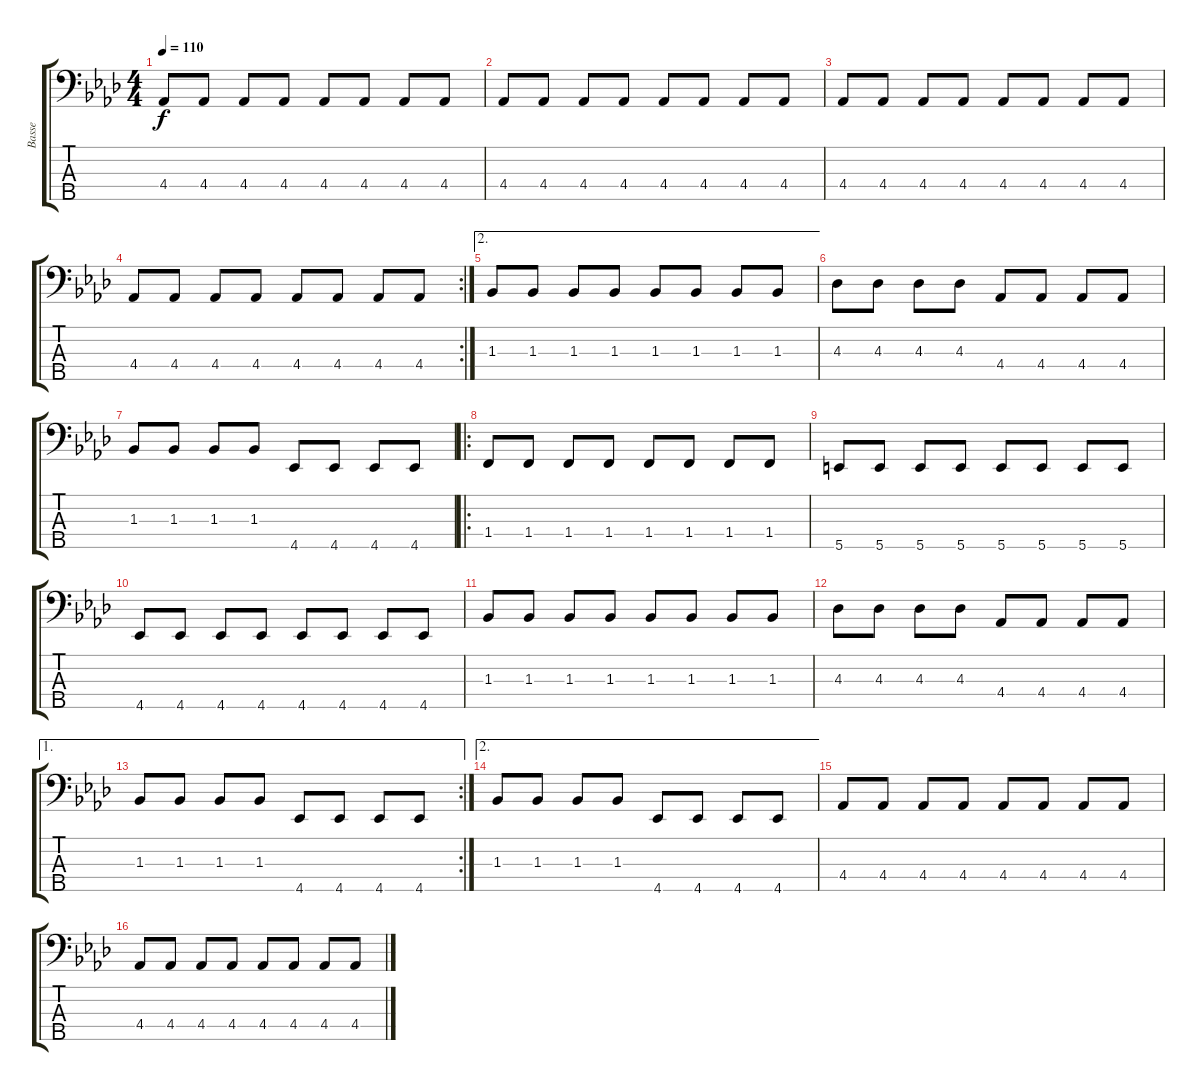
\track ("Basse" "Basse") {instrument electricbassfinger}
\staff {score tabs}
\tuning (G2 D2 A1 E1 B0) {hide}
\ts (4 4)
\tempo 110
\clef f4
\ks ab
4.4.8{dy f} 4.4.8 4.4.8 4.4.8 4.4.8 4.4.8 4.4.8 4.4.8 |
4.4.8 4.4.8 4.4.8 4.4.8 4.4.8 4.4.8 4.4.8 4.4.8 |
4.4.8 4.4.8 4.4.8 4.4.8 4.4.8 4.4.8 4.4.8 4.4.8 |
\rc 2
4.4.8 4.4.8 4.4.8 4.4.8 4.4.8 4.4.8 4.4.8 4.4.8 |
\ae 2
1.3.8 1.3.8 1.3.8 1.3.8 1.3.8 1.3.8 1.3.8 1.3.8 |
4.3.8 4.3.8 4.3.8 4.3.8 4.4.8 4.4.8 4.4.8 4.4.8 |
1.3.8 1.3.8 1.3.8 1.3.8 4.5.8 4.5.8 4.5.8 4.5.8 |
\ro
1.4.8 1.4.8 1.4.8 1.4.8 1.4.8 1.4.8 1.4.8 1.4.8 |
5.5.8 5.5.8 5.5.8 5.5.8 5.5.8 5.5.8 5.5.8 5.5.8 |
4.5.8 4.5.8 4.5.8 4.5.8 4.5.8 4.5.8 4.5.8 4.5.8 |
1.3.8 1.3.8 1.3.8 1.3.8 1.3.8 1.3.8 1.3.8 1.3.8 |
4.3.8 4.3.8 4.3.8 4.3.8 4.4.8 4.4.8 4.4.8 4.4.8 |
\ae 1
\rc 2
1.3.8 1.3.8 1.3.8 1.3.8 4.5.8 4.5.8 4.5.8 4.5.8 |
\ae 2
1.3.8 1.3.8 1.3.8 1.3.8 4.5.8 4.5.8 4.5.8 4.5.8 |
4.4.8 4.4.8 4.4.8 4.4.8 4.4.8 4.4.8 4.4.8 4.4.8 |
4.4.8 4.4.8 4.4.8 4.4.8 4.4.8 4.4.8 4.4.8 4.4.8
